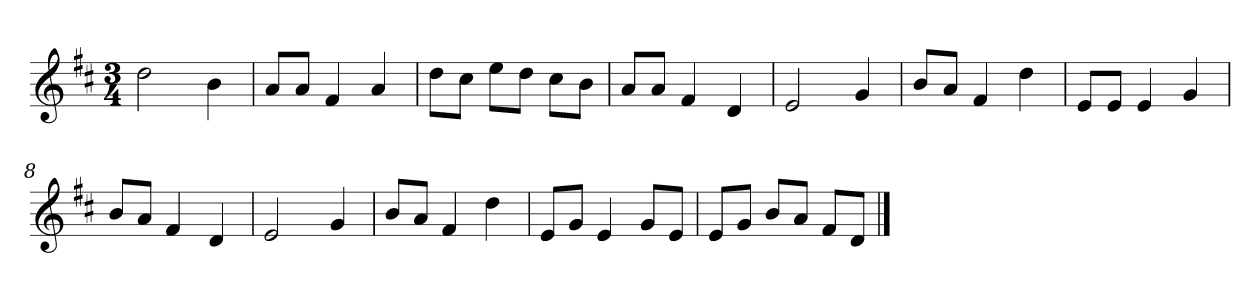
**kern
*part1
*staff1
*clefG2
*k[f#c#]
*D:
*M3/4
=
2dd
4b
=2
8a/L
8a/J
4f#
4a
=3
8dd\L
8cc#\J
8ee\L
8dd\J
8cc#\L
8b\J
=4
8a/L
8a/J
4f#
4d
=5y
2e
4g
=6
8b/L
8a/J
4f#
4dd
=7
8e/L
8e/J
4e
4g
=8
8b/L
8a/J
4f#
4d
=9y
2e
4g
=10
8b/L
8a/J
4f#
4dd
=11
8e/L
8g/J
4e
8g/L
8e/J
=12
8e/L
8g/J
8b/L
8a/J
8f#/L
8d/J
==
*-
